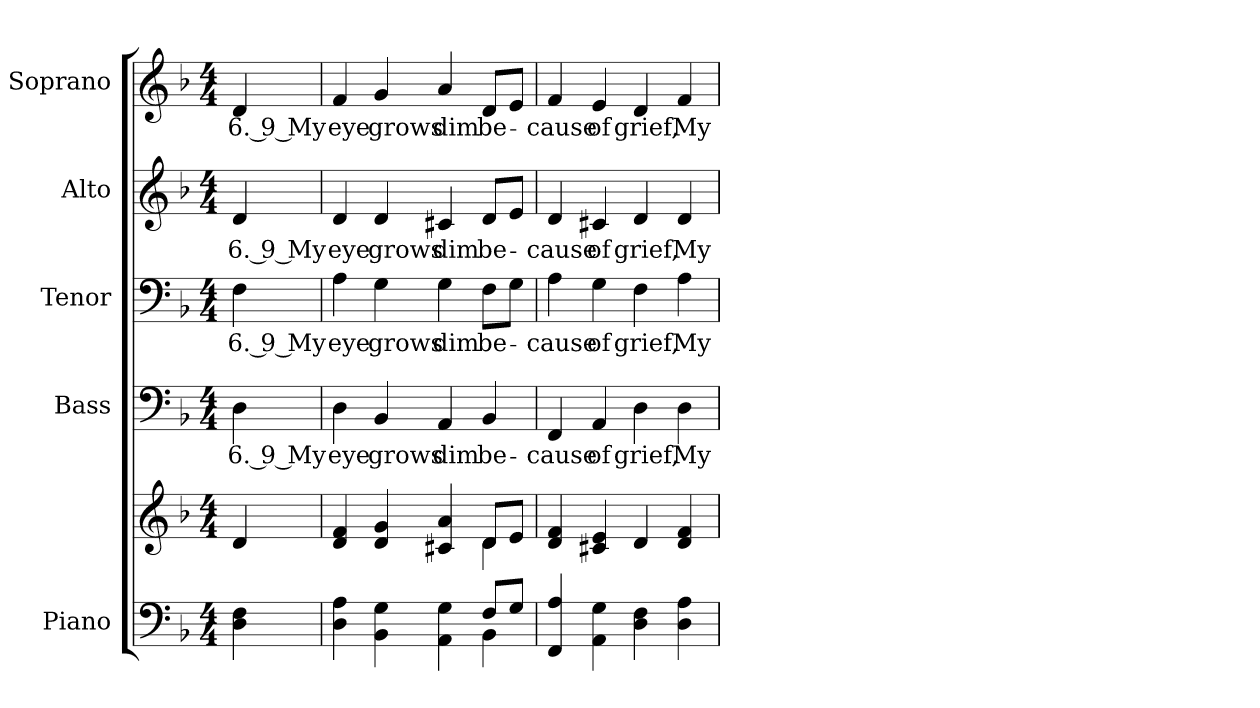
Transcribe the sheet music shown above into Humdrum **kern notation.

**kern	**kern	**kern	**text	**kern	**text	**kern	**text	**kern	**text
*part5	*part5	*part4	*part4	*part3	*part3	*part2	*part2	*part1	*part1
*staff6	*staff5	*staff4	*staff4	*staff3	*staff3	*staff2	*staff2	*staff1	*staff1
*I"Piano	*	*I"Bass	*	*I"Tenor	*	*I"Alto	*	*I"Soprano	*
*I'Pno.	*	*I'B.	*	*I'T.	*	*I'A.	*	*I'S.	*
!!LO:PB:g=z
*clefF4	*clefG2	*clefF4	*	*clefF4	*	*clefG2	*	*clefG2	*
*k[b-]	*k[b-]	*k[b-]	*	*k[b-]	*	*k[b-]	*	*k[b-]	*
*F:	*F:	*F:	*	*F:	*	*F:	*	*F:	*
*M4/4	*M4/4	*M4/4	*	*M4/4	*	*M4/4	*	*M4/4	*
*MM125	*MM125	*MM125	*	*MM125	*	*MM125	*	*MM125	*
=1	=1	=1	=1	=1	=1	=1	=1	=1	=1
!	!	!	!LO:LY:b:color=#000000	!	!	!	!	!	!
!	!	!	!	!	!LO:LY:b:color=#000000	!	!	!	!
!	!	!	!	!	!	!	!LO:LY:b:color=#000000	!	!
!	!	!	!	!	!	!	!	!	!LO:LY:b:color=#000000
4Di\ 4Fi	4di/	4Di\	6. 9 My	4Fi\	6. 9 My	4di/	6. 9 My	4di/	6. 9 My
=2	=2	=2	=2	=2	=2	=2	=2	=2	=2
*^	*^	*	*	*	*	*	*	*	*
!	!	!	!	!	!LO:LY:b:color=#000000	!	!	!	!	!	!
!	!	!	!	!	!	!	!LO:LY:b:color=#000000	!	!	!	!
!	!	!	!	!	!	!	!	!	!LO:LY:b:color=#000000	!	!
!	!	!	!	!	!	!	!	!	!	!	!LO:LY:b:color=#000000
4Di\ 4Ai	2ryy	4di/ 4fi	2ryy	4Di\	eye	4Ai\	eye	4di/	eye	4fi/	eye
!	!	!	!	!	!LO:LY:b:color=#000000	!	!	!	!	!	!
!	!	!	!	!	!	!	!LO:LY:b:color=#000000	!	!	!	!
!	!	!	!	!	!	!	!	!	!LO:LY:b:color=#000000	!	!
!	!	!	!	!	!	!	!	!	!	!	!LO:LY:b:color=#000000
4BB-i\ 4Gi	.	4di/ 4gi	.	4BB-i/	grows	4Gi\	grows	4di/	grows	4gi/	grows
!	!	!	!	!	!LO:LY:b:color=#000000	!	!	!	!	!	!
!	!	!	!	!	!	!	!LO:LY:b:color=#000000	!	!	!	!
!	!	!	!	!	!	!	!	!	!LO:LY:b:color=#000000	!	!
!	!	!	!	!	!	!	!	!	!	!	!LO:LY:b:color=#000000
4AAi\ 4Gi	4ryy	4c#Xi/ 4ai	4ryy	4AAi/	dim	4Gi\	dim	4c#Xi/	dim	4ai/	dim
!	!	!	!	!	!LO:LY:b:color=#000000	!	!	!	!	!	!
!	!	!	!	!	!	!	!LO:LY:b:color=#000000	!	!	!	!
!	!	!	!	!	!	!	!	!	!LO:LY:b:color=#000000	!	!
!	!	!	!	!	!	!	!	!	!	!	!LO:LY:b:color=#000000
8Fi/L	4BB-i\	8di/L	4di\	4BB-i/	be-	8Fi\L	be-	8di/L	be-	8di/L	be-
8Gi/J	.	8ei/J	.	.	.	8Gi\J	.	8ei/J	.	8ei/J	.
*v	*v	*	*	*	*	*	*	*	*	*	*
*	*v	*v	*	*	*	*	*	*	*	*
=3	=3	=3	=3	=3	=3	=3	=3	=3	=3
!	!	!	!LO:LY:b:color=#000000	!	!	!	!	!	!
!	!	!	!	!	!LO:LY:b:color=#000000	!	!	!	!
!	!	!	!	!	!	!	!LO:LY:b:color=#000000	!	!
!	!	!	!	!	!	!	!	!	!LO:LY:b:color=#000000
4FFi/ 4Ai	4di/ 4fi	4FFi/	-cause	4Ai\	-cause	4di/	-cause	4fi/	-cause
!	!	!	!LO:LY:b:color=#000000	!	!	!	!	!	!
!	!	!	!	!	!LO:LY:b:color=#000000	!	!	!	!
!	!	!	!	!	!	!	!LO:LY:b:color=#000000	!	!
!	!	!	!	!	!	!	!	!	!LO:LY:b:color=#000000
4AAi\ 4Gi	4c#Xi/ 4ei	4AAi/	of	4Gi\	of	4c#Xi/	of	4ei/	of
!	!	!	!LO:LY:b:color=#000000	!	!	!	!	!	!
!	!	!	!	!	!LO:LY:b:color=#000000	!	!	!	!
!	!	!	!	!	!	!	!LO:LY:b:color=#000000	!	!
!	!	!	!	!	!	!	!	!	!LO:LY:b:color=#000000
4Di\ 4Fi	4di/	4Di\	grief,	4Fi\	grief,	4di/	grief,	4di/	grief,
!	!	!	!LO:LY:b:color=#000000	!	!	!	!	!	!
!	!	!	!	!	!LO:LY:b:color=#000000	!	!	!	!
!	!	!	!	!	!	!	!LO:LY:b:color=#000000	!	!
!	!	!	!	!	!	!	!	!	!LO:LY:b:color=#000000
4Di\ 4Ai	4di/ 4fi	4Di\	My	4Ai\	My	4di/	My	4fi/	My
=	=	=	=	=	=	=	=	=	=
*-	*-	*-	*-	*-	*-	*-	*-	*-	*-
